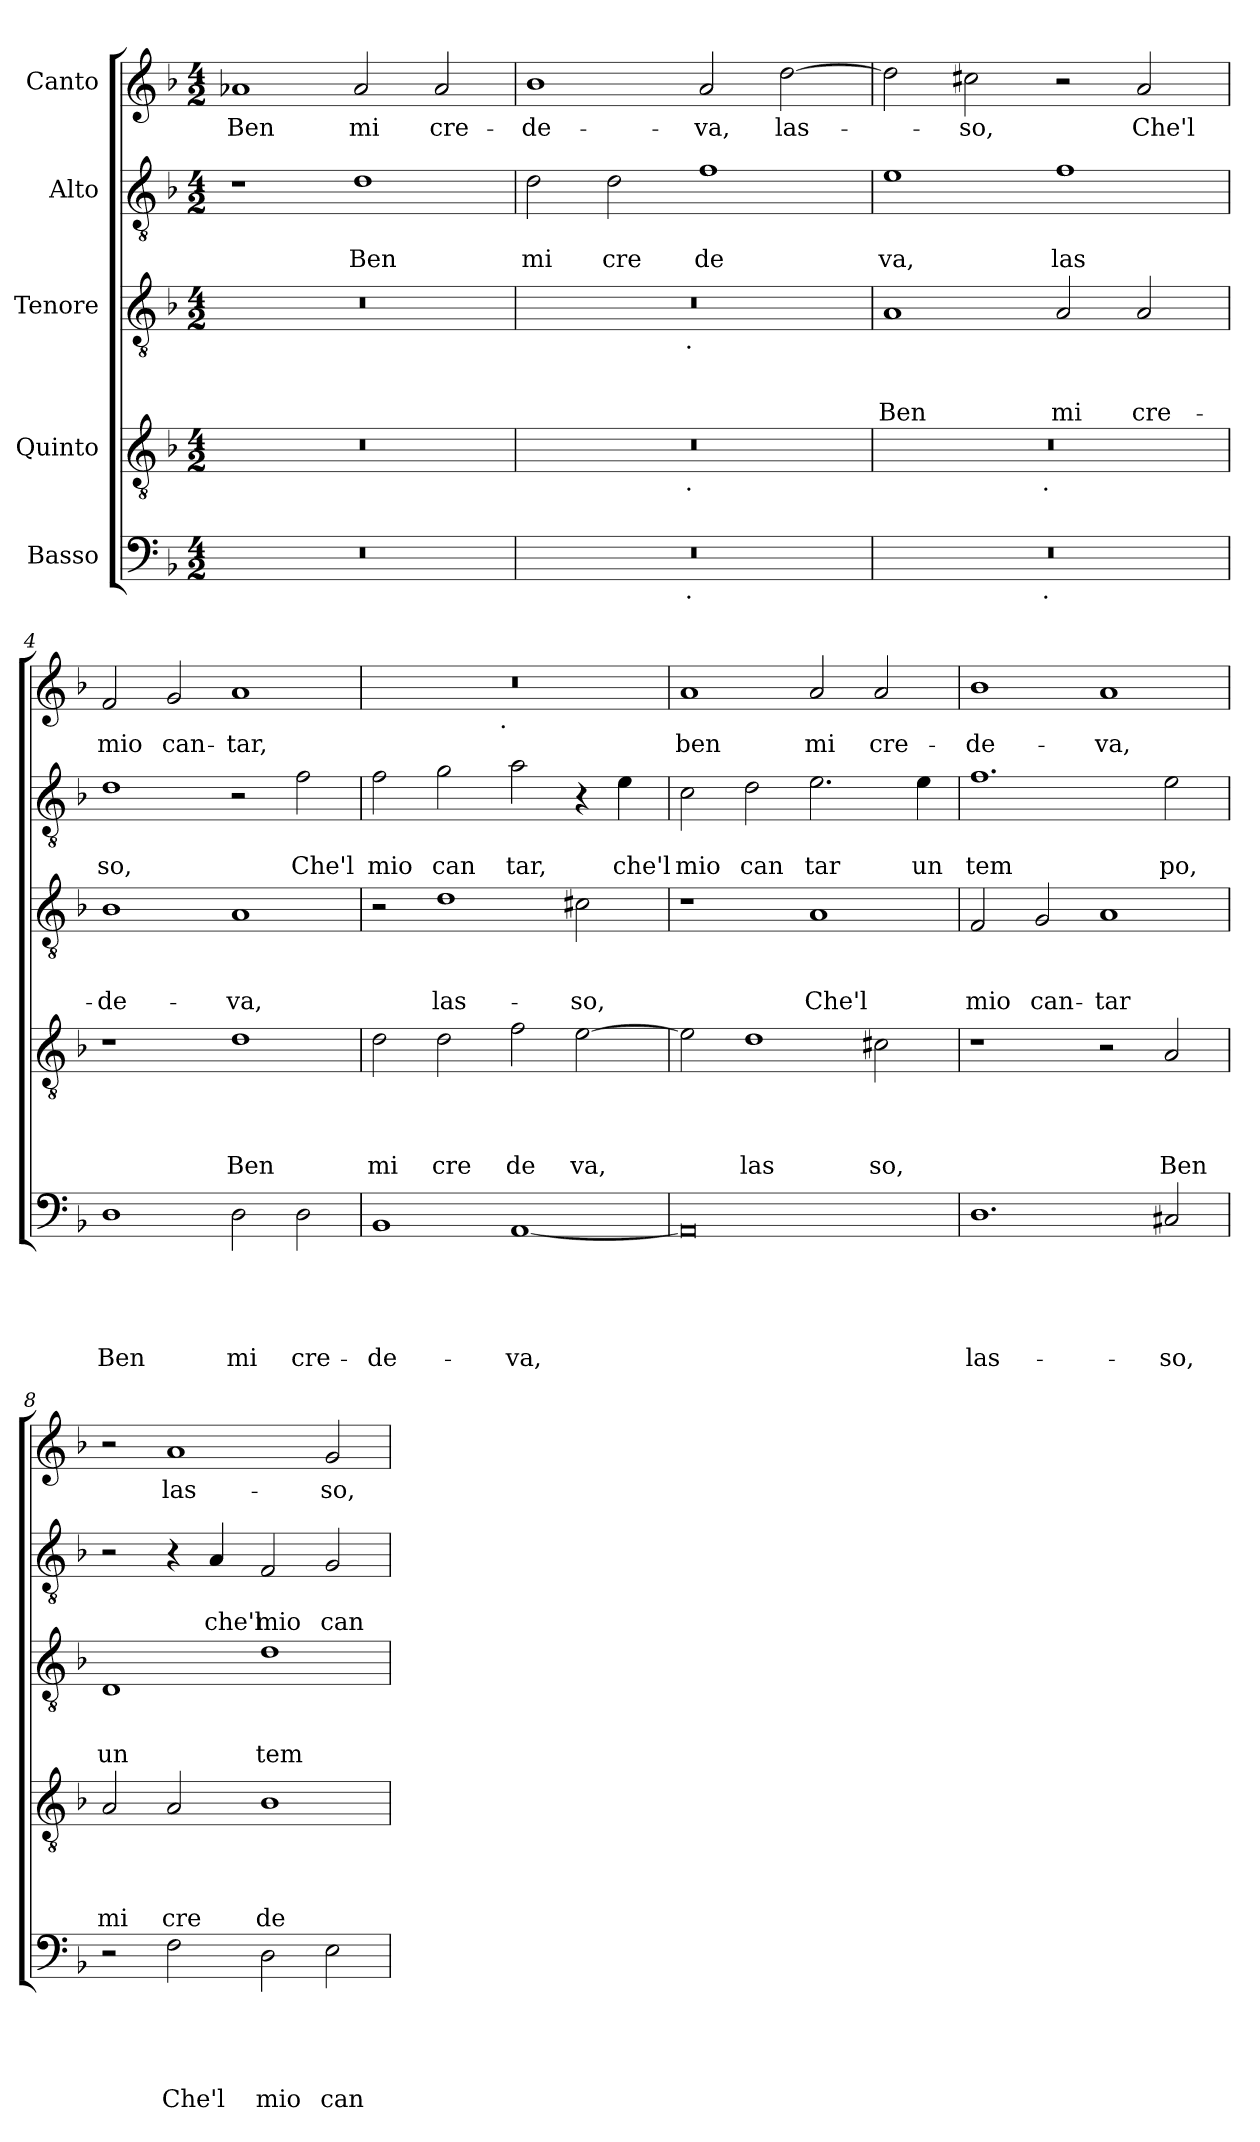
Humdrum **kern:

**kern	**text	**text	**text	**text	**text	**kern	**text	**text	**text	**text	**kern	**text	**text	**text	**kern	**text	**text	**kern	**text
*part5	*part5	*part5	*part5	*part5	*part5	*part4	*part4	*part4	*part4	*part4	*part3	*part3	*part3	*part3	*part2	*part2	*part2	*part1	*part1
*staff5	*staff5	*staff5	*staff5	*staff5	*staff5	*staff4	*staff4	*staff4	*staff4	*staff4	*staff3	*staff3	*staff3	*staff3	*staff2	*staff2	*staff2	*staff1	*staff1
*I"Basso	*	*	*	*	*	*I"Quinto	*	*	*	*	*I"Tenore	*	*	*	*I"Alto	*	*	*I"Canto	*
*clefF4	*	*	*	*	*	*clefGv2	*	*	*	*	*clefGv2	*	*	*	*clefGv2	*	*	*clefG2	*
*k[b-]	*	*	*	*	*	*k[b-]	*	*	*	*	*k[b-]	*	*	*	*k[b-]	*	*	*k[b-]	*
*F:	*	*	*	*	*	*F:	*	*	*	*	*F:	*	*	*	*F:	*	*	*F:	*
*M4/2	*	*	*	*	*	*M4/2	*	*	*	*	*M4/2	*	*	*	*M4/2	*	*	*M4/2	*
=1	=1	=1	=1	=1	=1	=1	=1	=1	=1	=1	=1	=1	=1	=1	=1	=1	=1	=1	=1
!	!	!	!	!	!	!	!	!	!	!	!	!	!	!	!	!	!	!	!LO:LY:b
0r	.	.	.	.	.	0r	.	.	.	.	0r	.	.	.	1r	.	.	1a-X	Ben
!	!	!	!	!	!	!	!	!	!	!	!	!	!	!	!	!	!LO:LY:b	!	!LO:LY:b
.	.	.	.	.	.	.	.	.	.	.	.	.	.	.	1d	.	Ben	2a-/	mi
!	!	!	!	!	!	!	!	!	!	!	!	!	!	!	!	!	!	!	!LO:LY:b
.	.	.	.	.	.	.	.	.	.	.	.	.	.	.	.	.	.	2a-/	cre-
=2	=2	=2	=2	=2	=2	=2	=2	=2	=2	=2	=2	=2	=2	=2	=2	=2	=2	=2	=2
!	!	!	!	!	!	!	!	!	!	!	!	!	!	!	!	!	!LO:LY:b	!	!LO:LY:b
*^	*	*	*	*	*	*^	*	*	*	*	*^	*	*	*	*	*	*	*	*
0r	2ryy	.	.	.	.	.	0r	2ryy	.	.	.	.	0r	2ryy	.	.	.	2d\	.	mi	1b-	-de-
!	!	!	!	!	!	!	!	!	!	!	!	!	!	!	!	!	!	!	!	!LO:LY:b	!	!
.	4...ryy	.	.	.	.	.	.	4...ryy	.	.	.	.	.	4...ryy	.	.	.	2d\	.	cre	.	.
!	!	!	!	!	!	!	!	!	!	!	!	!	!	!LO:TX:b:t=.	!	!	!	!	!	!	!	!
!	!	!	!	!	!	!	!	!LO:TX:b:t=.	!	!	!	!	!	!	!	!	!	!	!	!	!	!
!	!LO:TX:b:t=.	!	!	!	!	!	!	!	!	!	!	!	!	!	!	!	!	!	!	!	!	!
.	1ryy	.	.	.	.	.	.	1ryy	.	.	.	.	.	1ryy	.	.	.	.	.	.	.	.
!	!	!	!	!	!	!	!	!	!	!	!	!	!	!	!	!	!	!	!	!LO:LY:b	!	!LO:LY:b
.	.	.	.	.	.	.	.	.	.	.	.	.	.	.	.	.	.	1f	.	de	2a/	-va,
!	!	!	!	!	!	!	!	!	!	!	!	!	!	!	!	!	!	!	!	!	!	!LO:LY:b
.	.	.	.	.	.	.	.	.	.	.	.	.	.	.	.	.	.	.	.	.	[>2dd\	las-
.	32ryy	.	.	.	.	.	.	32ryy	.	.	.	.	.	32ryy	.	.	.	.	.	.	.	.
=3	=3	=3	=3	=3	=3	=3	=3	=3	=3	=3	=3	=3	=3	=3	=3	=3	=3	=3	=3	=3	=3	=3
!	!	!	!	!	!	!	!	!	!	!	!	!	!	!	!	!	!LO:LY:b	!	!	!LO:LY:b	!	!
*	*	*	*	*	*	*	*	*	*	*	*	*	*v	*v	*	*	*	*	*	*	*	*
0r	2ryy	.	.	.	.	.	0r	2ryy	.	.	.	.	1A	.	.	Ben	1e	.	va,	2dd\]	.
!	!	!	!	!	!	!	!	!	!	!	!	!	!	!	!	!	!	!	!	!	!LO:LY:b
.	4...ryy	.	.	.	.	.	.	4...ryy	.	.	.	.	.	.	.	.	.	.	.	2cc#X\	-so,
!	!	!	!	!	!	!	!	!LO:TX:b:t=.	!	!	!	!	!	!	!	!	!	!	!	!	!
!	!LO:TX:b:t=.	!	!	!	!	!	!	!	!	!	!	!	!	!	!	!	!	!	!	!	!
.	1ryy	.	.	.	.	.	.	1ryy	.	.	.	.	.	.	.	.	.	.	.	.	.
!	!	!	!	!	!	!	!	!	!	!	!	!	!	!	!	!LO:LY:b	!	!	!LO:LY:b	!	!
.	.	.	.	.	.	.	.	.	.	.	.	.	2A/	.	.	mi	1f	.	las	2r	.
!	!	!	!	!	!	!	!	!	!	!	!	!	!	!	!	!LO:LY:b	!	!	!	!	!LO:LY:b
.	.	.	.	.	.	.	.	.	.	.	.	.	2A/	.	.	cre-	.	.	.	2a/	Che'l
.	32ryy	.	.	.	.	.	.	32ryy	.	.	.	.	.	.	.	.	.	.	.	.	.
=4	=4	=4	=4	=4	=4	=4	=4	=4	=4	=4	=4	=4	=4	=4	=4	=4	=4	=4	=4	=4	=4
!	!	!	!	!	!	!LO:LY:b	!	!	!	!	!	!	!	!	!	!LO:LY:b	!	!	!LO:LY:b	!	!LO:LY:b
*v	*v	*	*	*	*	*	*	*	*	*	*	*	*	*	*	*	*	*	*	*	*
*	*	*	*	*	*	*v	*v	*	*	*	*	*	*	*	*	*	*	*	*	*
1D	.	.	.	.	Ben	1r	.	.	.	.	1B-	.	.	-de-	1d	.	so,	2f/	mio
!	!	!	!	!	!	!	!	!	!	!	!	!	!	!	!	!	!	!	!LO:LY:b
.	.	.	.	.	.	.	.	.	.	.	.	.	.	.	.	.	.	2g/	can-
!	!	!	!	!	!LO:LY:b	!	!	!	!	!LO:LY:b	!	!	!	!LO:LY:b	!	!	!	!	!LO:LY:b
2D\	.	.	.	.	mi	1d	.	.	.	Ben	1A	.	.	-va,	2r	.	.	1a	-tar,
!	!	!	!	!	!LO:LY:b	!	!	!	!	!	!	!	!	!	!	!	!LO:LY:b	!	!
2D\	.	.	.	.	cre-	.	.	.	.	.	.	.	.	.	2f\	.	Che'l	.	.
=5	=5	=5	=5	=5	=5	=5	=5	=5	=5	=5	=5	=5	=5	=5	=5	=5	=5	=5	=5
!	!	!	!	!	!LO:LY:b	!	!	!	!	!LO:LY:b	!	!	!	!	!	!	!LO:LY:b	!	!
*	*	*	*	*	*	*	*	*	*	*	*	*	*	*	*	*	*	*^	*
1BB-	.	.	.	.	-de-	2d\	.	.	.	mi	2r	.	.	.	2f\	.	mio	0r	2ryy	.
!	!	!	!	!	!	!	!	!	!	!LO:LY:b	!	!	!	!LO:LY:b	!	!	!LO:LY:b	!	!	!
.	.	.	.	.	.	2d\	.	.	.	cre	1d	.	.	las-	2g\	.	can	.	4...ryy	.
!	!	!	!	!	!	!	!	!	!	!	!	!	!	!	!	!	!	!	!LO:TX:b:t=.	!
.	.	.	.	.	.	.	.	.	.	.	.	.	.	.	.	.	.	.	1ryy	.
!	!	!	!	!	!LO:LY:b	!	!	!	!	!LO:LY:b	!	!	!	!	!	!	!LO:LY:b	!	!	!
[<1AA	.	.	.	.	-va,	2f\	.	.	.	de	.	.	.	.	2a\	.	tar,	.	.	.
!	!	!	!	!	!	!	!	!	!	!LO:LY:b	!	!	!	!LO:LY:b	!	!	!	!	!	!
.	.	.	.	.	.	[>2e\	.	.	.	va,	2c#X\	.	.	-so,	4r	.	.	.	.	.
!	!	!	!	!	!	!	!	!	!	!	!	!	!	!	!	!	!LO:LY:b	!	!	!
.	.	.	.	.	.	.	.	.	.	.	.	.	.	.	4e\	.	che'l	.	.	.
.	.	.	.	.	.	.	.	.	.	.	.	.	.	.	.	.	.	.	32ryy	.
=6	=6	=6	=6	=6	=6	=6	=6	=6	=6	=6	=6	=6	=6	=6	=6	=6	=6	=6	=6	=6
!	!	!	!	!	!	!	!	!	!	!	!	!	!	!	!	!	!LO:LY:b	!	!	!LO:LY:b
*	*	*	*	*	*	*	*	*	*	*	*	*	*	*	*	*	*	*v	*v	*
0AA]	.	.	.	.	.	2e\]	.	.	.	.	1r	.	.	.	2c\	.	mio	1a	ben
!	!	!	!	!	!	!	!	!	!	!LO:LY:b	!	!	!	!	!	!	!LO:LY:b	!	!
.	.	.	.	.	.	1d	.	.	.	las	.	.	.	.	2d\	.	can	.	.
!	!	!	!	!	!	!	!	!	!	!	!	!	!	!LO:LY:b	!	!	!LO:LY:b	!	!LO:LY:b
.	.	.	.	.	.	.	.	.	.	.	1A	.	.	Che'l	2.e\	.	tar	2a/	mi
!	!	!	!	!	!	!	!	!	!	!LO:LY:b	!	!	!	!	!	!	!	!	!LO:LY:b
.	.	.	.	.	.	2c#X\	.	.	.	so,	.	.	.	.	.	.	.	2a/	cre-
!	!	!	!	!	!	!	!	!	!	!	!	!	!	!	!	!	!LO:LY:b	!	!
.	.	.	.	.	.	.	.	.	.	.	.	.	.	.	4e\	.	un	.	.
!!LO:LB:g=z
=7	=7	=7	=7	=7	=7	=7	=7	=7	=7	=7	=7	=7	=7	=7	=7	=7	=7	=7	=7
!	!	!	!	!	!LO:LY:b	!	!	!	!	!	!	!	!	!LO:LY:b	!	!	!LO:LY:b	!	!LO:LY:b
1.D	.	.	.	.	las-	1r	.	.	.	.	2F/	.	.	mio	1.f	.	tem	1b-	-de-
!	!	!	!	!	!	!	!	!	!	!	!	!	!	!LO:LY:b	!	!	!	!	!
.	.	.	.	.	.	.	.	.	.	.	2G/	.	.	can-	.	.	.	.	.
!	!	!	!	!	!	!	!	!	!	!	!	!	!	!LO:LY:b	!	!	!	!	!LO:LY:b
.	.	.	.	.	.	2r	.	.	.	.	1A	.	.	-tar	.	.	.	1a	-va,
!	!	!	!	!	!LO:LY:b	!	!	!	!	!LO:LY:b	!	!	!	!	!	!	!LO:LY:b	!	!
2C#X/	.	.	.	.	-so,	2A/	.	.	.	Ben	.	.	.	.	2e\	.	po,	.	.
=8	=8	=8	=8	=8	=8	=8	=8	=8	=8	=8	=8	=8	=8	=8	=8	=8	=8	=8	=8
!	!	!	!	!	!	!	!	!	!	!LO:LY:b	!	!	!	!LO:LY:b	!	!	!	!	!
2r	.	.	.	.	.	2A/	.	.	.	mi	1D	.	.	un	2r	.	.	2r	.
!	!	!	!	!	!LO:LY:b	!	!	!	!	!LO:LY:b	!	!	!	!	!	!	!	!	!LO:LY:b
2F\	.	.	.	.	Che'l	2A/	.	.	.	cre	.	.	.	.	4r	.	.	1a	las-
!	!	!	!	!	!	!	!	!	!	!	!	!	!	!	!	!	!LO:LY:b	!	!
.	.	.	.	.	.	.	.	.	.	.	.	.	.	.	4A/	.	che'l	.	.
!	!	!	!	!	!LO:LY:b	!	!	!	!	!LO:LY:b	!	!	!	!LO:LY:b	!	!	!LO:LY:b	!	!
2D\	.	.	.	.	mio	1B-	.	.	.	de	1d	.	.	tem-	2F/	.	mio	.	.
!	!	!	!	!	!LO:LY:b	!	!	!	!	!	!	!	!	!	!	!	!LO:LY:b	!	!LO:LY:b
2E\	.	.	.	.	can-	.	.	.	.	.	.	.	.	.	2G/	.	can	2g/	-so,
=	=	=	=	=	=	=	=	=	=	=	=	=	=	=	=	=	=	=	=
*-	*-	*-	*-	*-	*-	*-	*-	*-	*-	*-	*-	*-	*-	*-	*-	*-	*-	*-	*-
